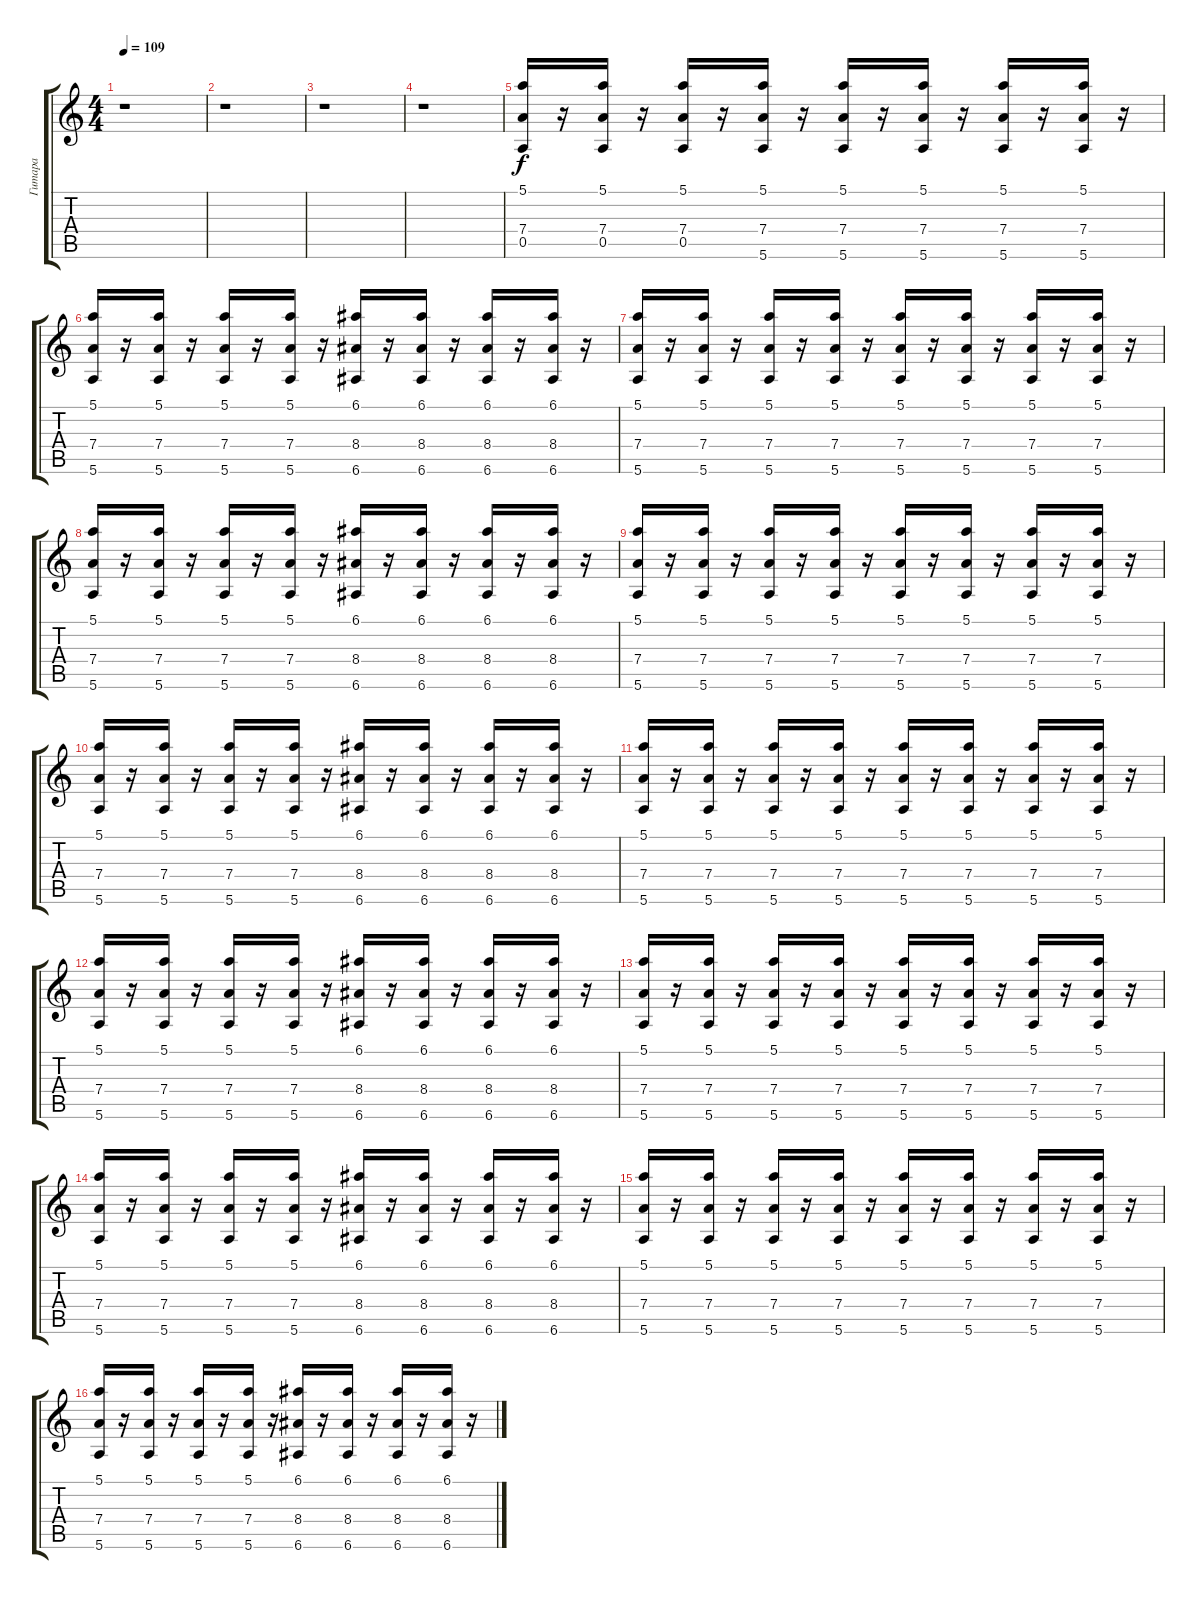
\track ("Гитара" "Гитара") {instrument electricguitarclean}
\staff {score tabs}
\tuning (E4 B3 G3 D3 A2 E2) {hide}
\ts (4 4)
\tempo 109
\clef g2
\ks c
r.1{dy f} |
r.1 |
r.1 |
r.1 |
(5.1 7.4 0.5).16 r.16 (5.1 7.4 0.5).16 r.16 (5.1 7.4 0.5).16 r.16 (5.1 7.4 5.6).16 r.16 (5.1 7.4 5.6).16 r.16 (5.1 7.4 5.6).16 r.16 (5.1 7.4 5.6).16 r.16 (5.1 7.4 5.6).16 r.16 |
(5.1 7.4 5.6).16 r.16 (5.1 7.4 5.6).16 r.16 (5.1 7.4 5.6).16 r.16 (5.1 7.4 5.6).16 r.16 (6.1 8.4 6.6).16 r.16 (6.1 8.4 6.6).16 r.16 (6.1 8.4 6.6).16 r.16 (6.1 8.4 6.6).16 r.16 |
(5.1 7.4 5.6).16 r.16 (5.1 7.4 5.6).16 r.16 (5.1 7.4 5.6).16 r.16 (5.1 7.4 5.6).16 r.16 (5.1 7.4 5.6).16 r.16 (5.1 7.4 5.6).16 r.16 (5.1 7.4 5.6).16 r.16 (5.1 7.4 5.6).16 r.16 |
(5.1 7.4 5.6).16 r.16 (5.1 7.4 5.6).16 r.16 (5.1 7.4 5.6).16 r.16 (5.1 7.4 5.6).16 r.16 (6.1 8.4 6.6).16 r.16 (6.1 8.4 6.6).16 r.16 (6.1 8.4 6.6).16 r.16 (6.1 8.4 6.6).16 r.16 |
(5.1 7.4 5.6).16 r.16 (5.1 7.4 5.6).16 r.16 (5.1 7.4 5.6).16 r.16 (5.1 7.4 5.6).16 r.16 (5.1 7.4 5.6).16 r.16 (5.1 7.4 5.6).16 r.16 (5.1 7.4 5.6).16 r.16 (5.1 7.4 5.6).16 r.16 |
(5.1 7.4 5.6).16 r.16 (5.1 7.4 5.6).16 r.16 (5.1 7.4 5.6).16 r.16 (5.1 7.4 5.6).16 r.16 (6.1 8.4 6.6).16 r.16 (6.1 8.4 6.6).16 r.16 (6.1 8.4 6.6).16 r.16 (6.1 8.4 6.6).16 r.16 |
(5.1 7.4 5.6).16 r.16 (5.1 7.4 5.6).16 r.16 (5.1 7.4 5.6).16 r.16 (5.1 7.4 5.6).16 r.16 (5.1 7.4 5.6).16 r.16 (5.1 7.4 5.6).16 r.16 (5.1 7.4 5.6).16 r.16 (5.1 7.4 5.6).16 r.16 |
(5.1 7.4 5.6).16 r.16 (5.1 7.4 5.6).16 r.16 (5.1 7.4 5.6).16 r.16 (5.1 7.4 5.6).16 r.16 (6.1 8.4 6.6).16 r.16 (6.1 8.4 6.6).16 r.16 (6.1 8.4 6.6).16 r.16 (6.1 8.4 6.6).16 r.16 |
(5.1 7.4 5.6).16 r.16 (5.1 7.4 5.6).16 r.16 (5.1 7.4 5.6).16 r.16 (5.1 7.4 5.6).16 r.16 (5.1 7.4 5.6).16 r.16 (5.1 7.4 5.6).16 r.16 (5.1 7.4 5.6).16 r.16 (5.1 7.4 5.6).16 r.16 |
(5.1 7.4 5.6).16 r.16 (5.1 7.4 5.6).16 r.16 (5.1 7.4 5.6).16 r.16 (5.1 7.4 5.6).16 r.16 (6.1 8.4 6.6).16 r.16 (6.1 8.4 6.6).16 r.16 (6.1 8.4 6.6).16 r.16 (6.1 8.4 6.6).16 r.16 |
(5.1 7.4 5.6).16 r.16 (5.1 7.4 5.6).16 r.16 (5.1 7.4 5.6).16 r.16 (5.1 7.4 5.6).16 r.16 (5.1 7.4 5.6).16 r.16 (5.1 7.4 5.6).16 r.16 (5.1 7.4 5.6).16 r.16 (5.1 7.4 5.6).16 r.16 |
(5.1 7.4 5.6).16 r.16 (5.1 7.4 5.6).16 r.16 (5.1 7.4 5.6).16 r.16 (5.1 7.4 5.6).16 r.16 (6.1 8.4 6.6).16 r.16 (6.1 8.4 6.6).16 r.16 (6.1 8.4 6.6).16 r.16 (6.1 8.4 6.6).16 r.16
